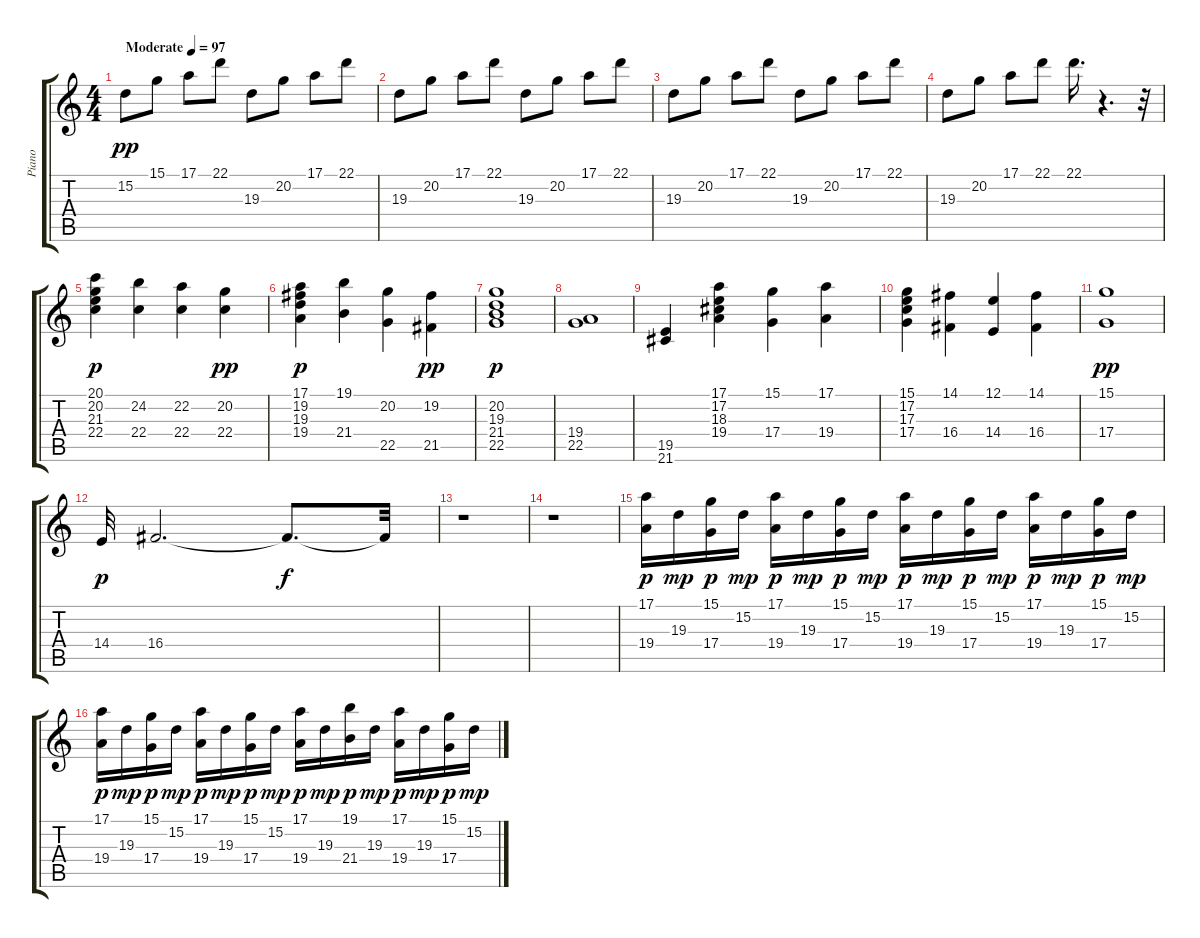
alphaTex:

\track ("Piano" "Piano") {instrument acousticgrandpiano}
\staff {score tabs}
\tuning (E4 B3 G3 D3 A2 E2) {hide}
\ts (4 4)
\tempo (97 "Moderate")
\tempo 96
\tempo (97 "Moderate")
\clef g2
\ks c
15.2.8{dy pp instrument acousticgrandpiano} 15.1.8 17.1.8 22.1.8 19.3.8 20.2.8 17.1.8 22.1.8 |
19.3.8 20.2.8 17.1.8 22.1.8 19.3.8 20.2.8 17.1.8 22.1.8 |
19.3.8 20.2.8 17.1.8 22.1.8 19.3.8 20.2.8 17.1.8 22.1.8 |
19.3.8 20.2.8 17.1.8 22.1.8 22.1.16{d} r.4{d} r.32 |
(20.1 20.2 21.3 22.4).4{dy p} (24.2 22.4).4 (22.2 22.4).4 (20.2 22.4).4{dy pp} |
(17.1 19.2 19.3 19.4).4{dy p} (19.1 21.4).4 (20.2 22.5).4 (19.2 21.5).4{dy pp} |
(20.2 19.3 21.4 22.5).1{dy p} |
(19.4 22.5).1 |
(19.5 21.6).4 (17.1 17.2 18.3 19.4).4 (15.1 17.4).4 (17.1 19.4).4 |
(15.1 17.2 17.3 17.4).4 (14.1 16.4).4 (12.1 14.4).4 (14.1 16.4).4 |
(15.1 17.4).1{dy pp} |
14.4.32{dy p} 16.4.2{d} 16.4{t}.8{d dy f} 16.4{t}.32 |
r.1 |
r.1 |
(17.1 19.4).16{dy p} 19.3.16{dy mp} (15.1 17.4).16{dy p} 15.2.16{dy mp} (17.1 19.4).16{dy p} 19.3.16{dy mp} (15.1 17.4).16{dy p} 15.2.16{dy mp} (17.1 19.4).16{dy p} 19.3.16{dy mp} (15.1 17.4).16{dy p} 15.2.16{dy mp} (17.1 19.4).16{dy p} 19.3.16{dy mp} (15.1 17.4).16{dy p} 15.2.16{dy mp} |
(17.1 19.4).16{dy p} 19.3.16{dy mp} (15.1 17.4).16{dy p} 15.2.16{dy mp} (17.1 19.4).16{dy p} 19.3.16{dy mp} (15.1 17.4).16{dy p} 15.2.16{dy mp} (17.1 19.4).16{dy p} 19.3.16{dy mp} (19.1 21.4).16{dy p} 19.3.16{dy mp} (17.1 19.4).16{dy p} 19.3.16{dy mp} (15.1 17.4).16{dy p} 15.2.16{dy mp}
